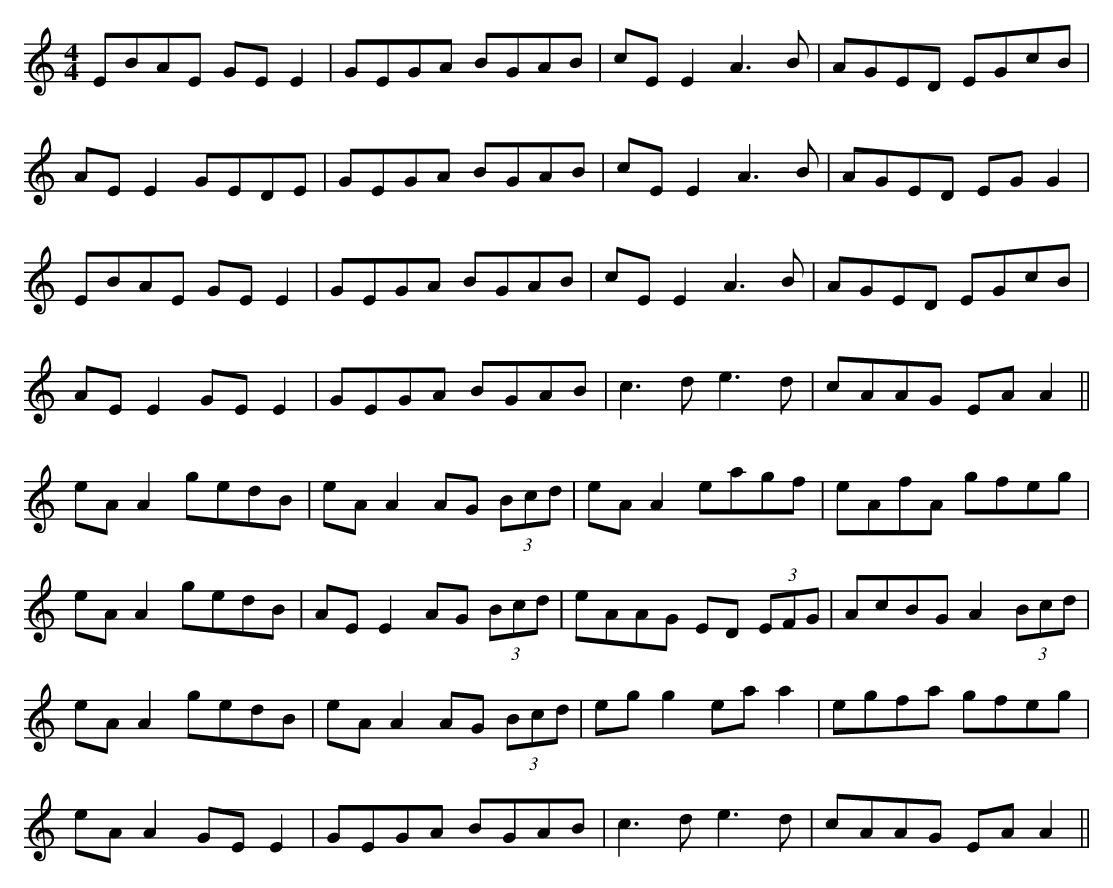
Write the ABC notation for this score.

X:1
M:4/4
K:Amin
EBAE GEE2|GEGA BGAB|cEE2A3B|AGED EGcB|
AEE2 GEDE|GEGA BGAB|cEE2A3B|AGED EGG2|
EBAE GEE2|GEGA BGAB|cEE2A3B|AGED EGcB|
AEE2 GEE2|GEGA BGAB|c3de3d|cAAG EAA2||
eAA2 gedB|eAA2 AG (3Bcd|eAA2 eagf|eAfA gfeg|
eAA2 gedB|AEE2 AG (3Bcd|eAAG ED (3EFG|AcBG A2 (3Bcd|
eAA2 gedB|eAA2 AG (3Bcd|egg2 eaa2|egfa gfeg|
eAA2 GEE2|GEGA BGAB|c3de3d|cAAG EAA2||
